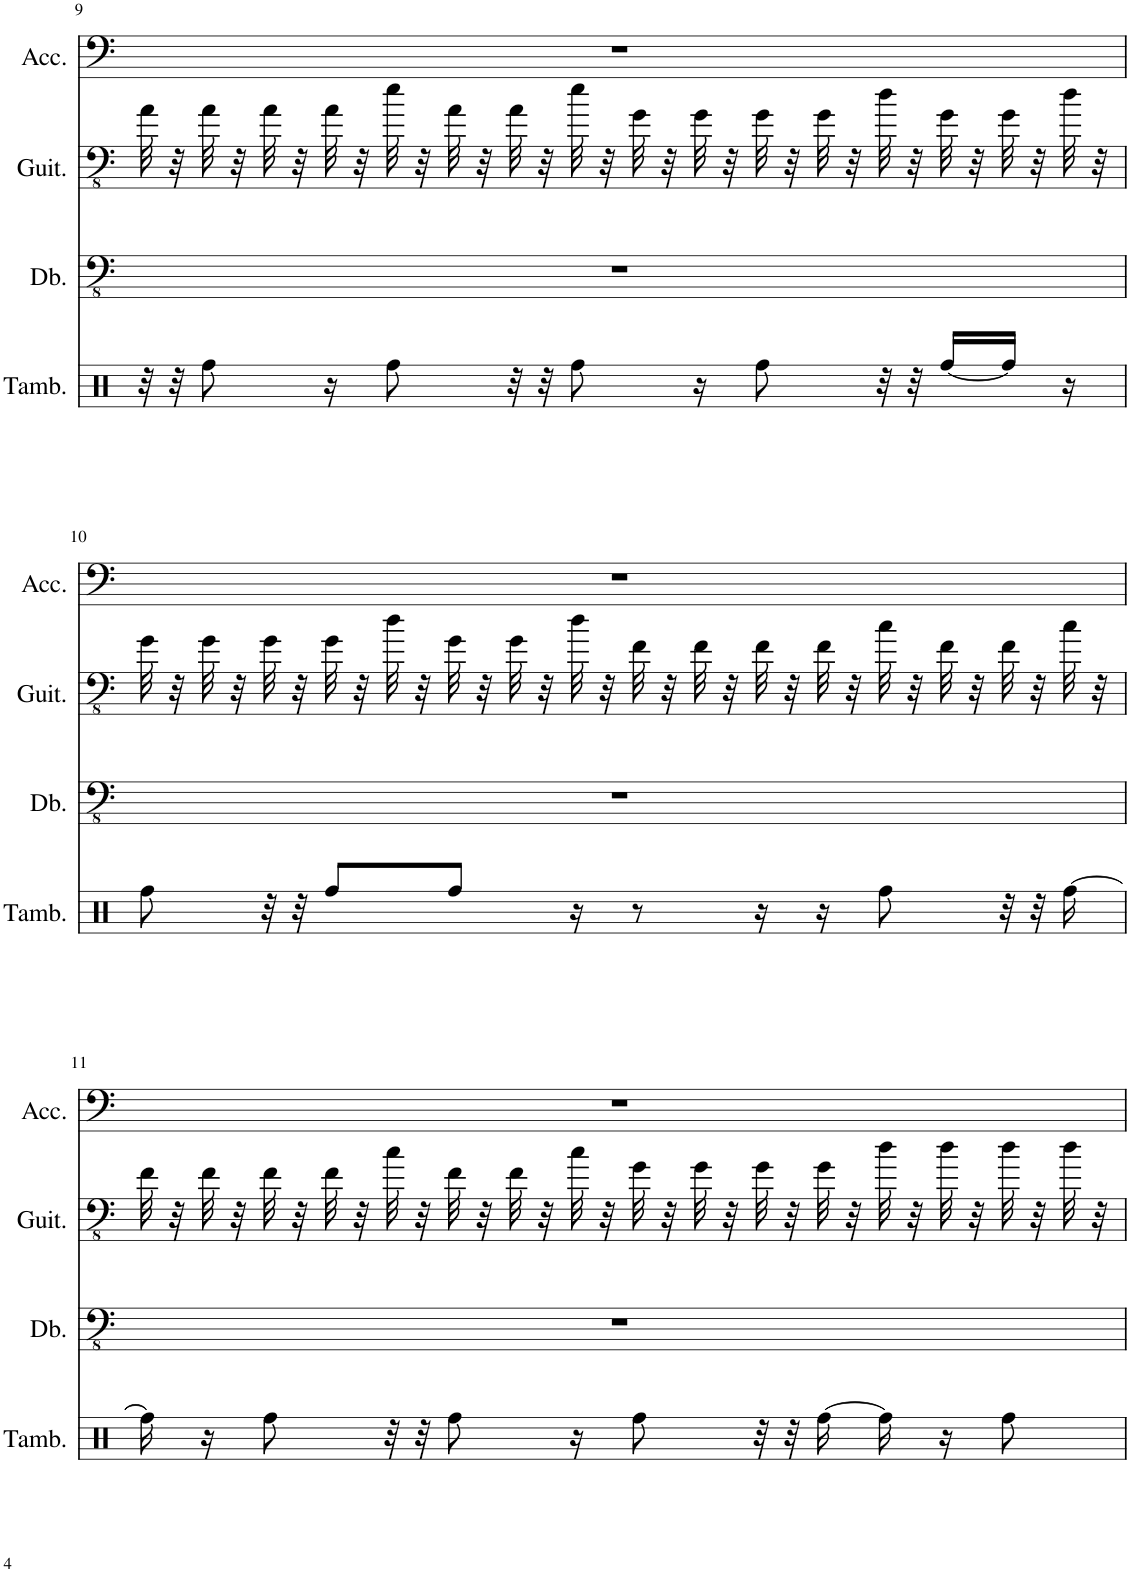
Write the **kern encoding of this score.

**kern	**kern	**kern	**kern
*part4	*part3	*part2	*part1
*staff4	*staff3	*staff2	*staff1
*I"Tambourine	*I"Double Bass	*I"Acoustic Guitar	*I"Accordion
*I'Tamb.	*I'Db.	*I'Guit.	*I'Acc.
!!LO:PB:g=z
*clefX	*clefFv4	*clefFv4	*clefF4
*	*Trd7c12	*	*
*k[]	*k[]	*k[]	*k[]
*M4/4	*M4/4	*M4/4	*M4/4
=9	=9	=9	=9
32r	1r	32A\	1r
32r	.	32r	.
8Rff\	.	32A\	.
.	.	32r	.
.	.	32A\	.
.	.	32r	.
16r	.	32A\	.
.	.	32r	.
8Rff\	.	32e\	.
.	.	32r	.
.	.	32A\	.
.	.	32r	.
32r	.	32A\	.
32r	.	32r	.
8Rff\	.	32e\	.
.	.	32r	.
.	.	32G\	.
.	.	32r	.
16r	.	32G\	.
.	.	32r	.
8Rff\	.	32G\	.
.	.	32r	.
.	.	32G\	.
.	.	32r	.
32r	.	32d\	.
32r	.	32r	.
[16Rff/LL	.	32G\	.
.	.	32r	.
16Rff/JJ]	.	32G\	.
.	.	32r	.
16r	.	32d\	.
.	.	32r	.
!!LO:LB:g=z
=10	=10	=10	=10
8Rff\	1r	32G\	1r
.	.	32r	.
.	.	32G\	.
.	.	32r	.
32r	.	32G\	.
32r	.	32r	.
8Rff/L	.	32G\	.
.	.	32r	.
.	.	32d\	.
.	.	32r	.
8Rff/J	.	32G\	.
.	.	32r	.
.	.	32G\	.
.	.	32r	.
16r	.	32d\	.
.	.	32r	.
8r	.	32F\	.
.	.	32r	.
.	.	32F\	.
.	.	32r	.
16r	.	32F\	.
.	.	32r	.
16r	.	32F\	.
.	.	32r	.
8Rff\	.	32c\	.
.	.	32r	.
.	.	32F\	.
.	.	32r	.
32r	.	32F\	.
32r	.	32r	.
[16Rff\	.	32c\	.
.	.	32r	.
!!LO:LB:g=z
=11	=11	=11	=11
16Rff\]	1r	32F\	1r
.	.	32r	.
16r	.	32F\	.
.	.	32r	.
8Rff\	.	32F\	.
.	.	32r	.
.	.	32F\	.
.	.	32r	.
32r	.	32c\	.
32r	.	32r	.
8Rff\	.	32F\	.
.	.	32r	.
.	.	32F\	.
.	.	32r	.
16r	.	32c\	.
.	.	32r	.
8Rff\	.	32G\	.
.	.	32r	.
.	.	32G\	.
.	.	32r	.
32r	.	32G\	.
32r	.	32r	.
[16Rff\	.	32G\	.
.	.	32r	.
16Rff\]	.	32d\	.
.	.	32r	.
16r	.	32d\	.
.	.	32r	.
8Rff\	.	32d\	.
.	.	32r	.
.	.	32d\	.
.	.	32r	.
=	=	=	=
*-	*-	*-	*-
